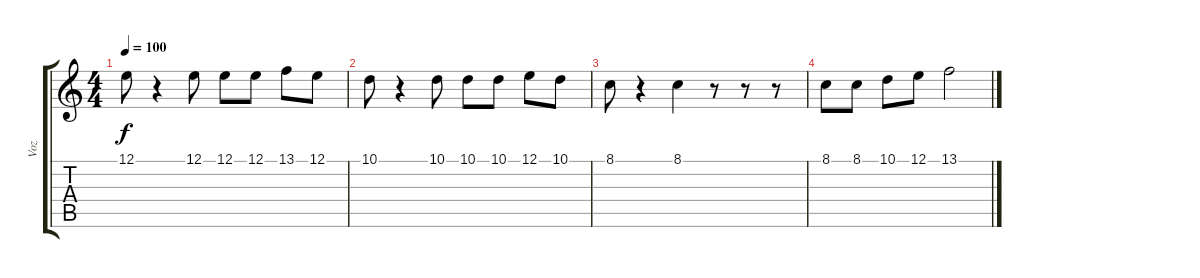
\track ("Voz" "Voz") {instrument lead6voice}
\staff {score tabs}
\tuning (E4 B3 G3 D3 A2 E2) {hide}
\ts (4 4)
\tempo 100
\clef g2
\ks c
12.1.8{dy f} r.4 12.1.8 12.1.8 12.1.8 13.1.8 12.1.8 |
10.1.8 r.4 10.1.8 10.1.8 10.1.8 12.1.8 10.1.8 |
8.1.8 r.4 8.1.4 r.8 r.8 r.8 |
8.1.8 8.1.8 10.1.8 12.1.8 13.1.2
